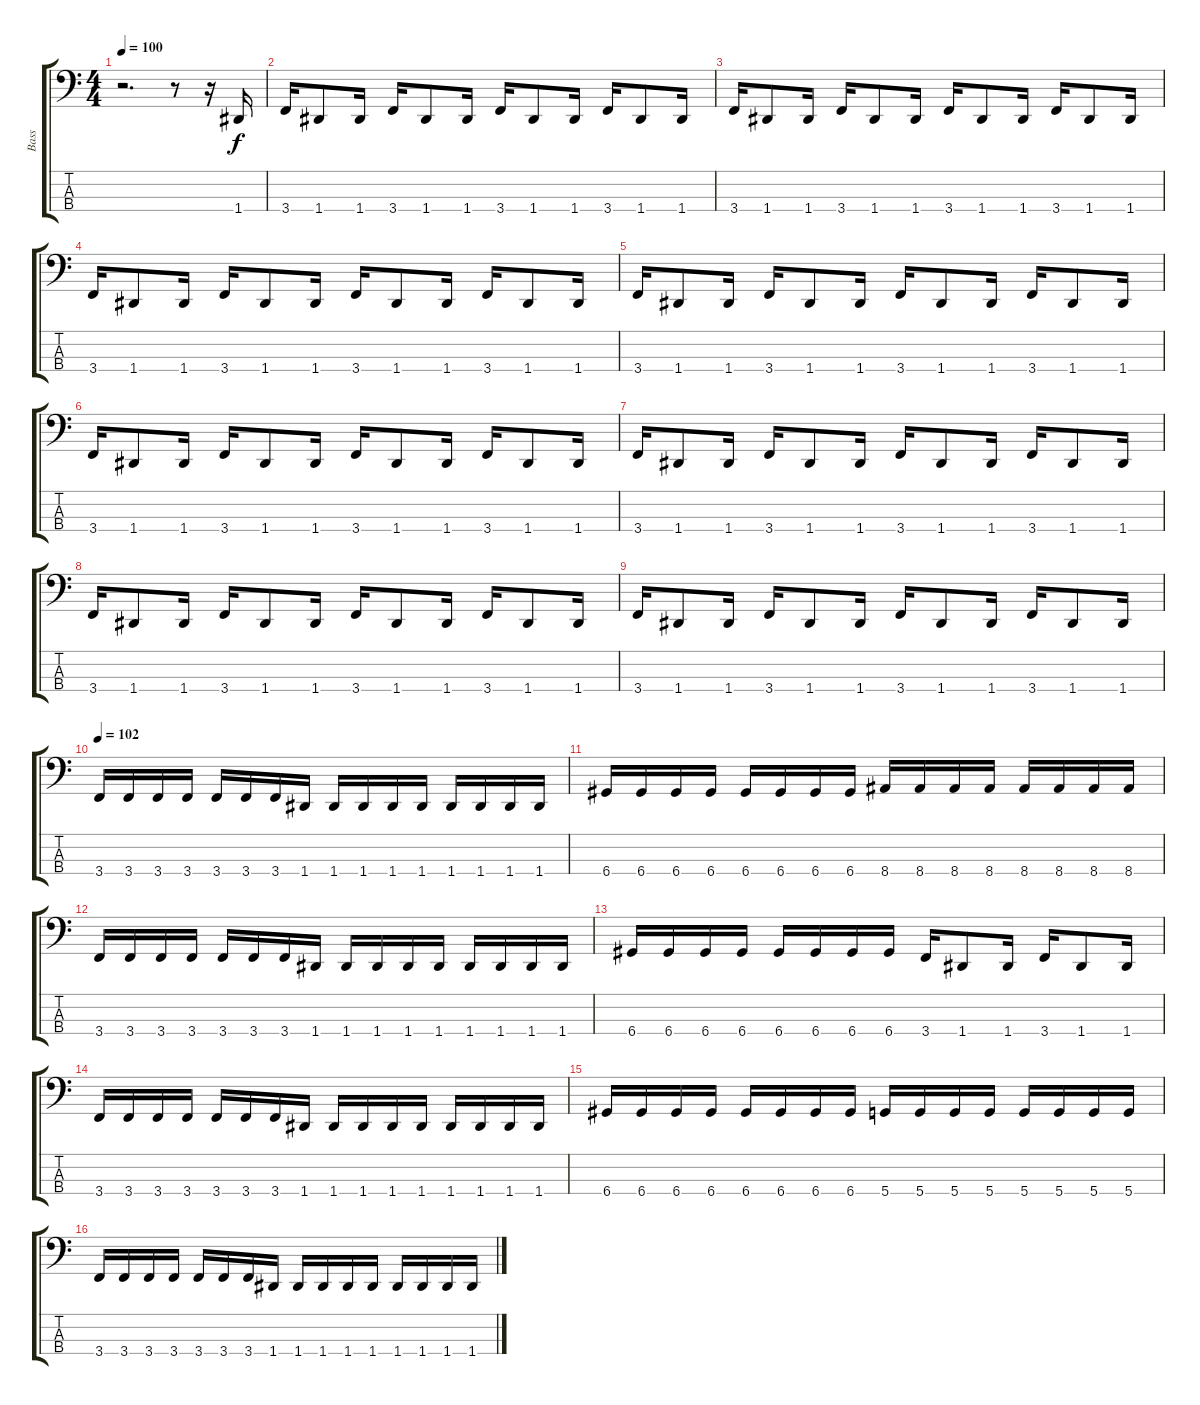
\track ("Bass" "Bass") {instrument electricbasspick}
\staff {score tabs}
\tuning (G2 D2 A1 D1) {hide}
\ts (4 4)
\tempo 100
\clef f4
\ks c
r.2{d dy f instrument electricbasspick} r.8 r.16 1.4.16 |
3.4.16 1.4.8 1.4.16 3.4.16 1.4.8 1.4.16 3.4.16 1.4.8 1.4.16 3.4.16 1.4.8 1.4.16 |
3.4.16 1.4.8 1.4.16 3.4.16 1.4.8 1.4.16 3.4.16 1.4.8 1.4.16 3.4.16 1.4.8 1.4.16 |
3.4.16 1.4.8 1.4.16 3.4.16 1.4.8 1.4.16 3.4.16 1.4.8 1.4.16 3.4.16 1.4.8 1.4.16 |
3.4.16 1.4.8 1.4.16 3.4.16 1.4.8 1.4.16 3.4.16 1.4.8 1.4.16 3.4.16 1.4.8 1.4.16 |
3.4.16 1.4.8 1.4.16 3.4.16 1.4.8 1.4.16 3.4.16 1.4.8 1.4.16 3.4.16 1.4.8 1.4.16 |
3.4.16 1.4.8 1.4.16 3.4.16 1.4.8 1.4.16 3.4.16 1.4.8 1.4.16 3.4.16 1.4.8 1.4.16 |
3.4.16 1.4.8 1.4.16 3.4.16 1.4.8 1.4.16 3.4.16 1.4.8 1.4.16 3.4.16 1.4.8 1.4.16 |
3.4.16 1.4.8 1.4.16 3.4.16 1.4.8 1.4.16 3.4.16 1.4.8 1.4.16 3.4.16 1.4.8 1.4.16 |
\tempo 102
3.4.16 3.4.16 3.4.16 3.4.16 3.4.16 3.4.16 3.4.16 1.4.16 1.4.16 1.4.16 1.4.16 1.4.16 1.4.16 1.4.16 1.4.16 1.4.16 |
6.4.16 6.4.16 6.4.16 6.4.16 6.4.16 6.4.16 6.4.16 6.4.16 8.4.16 8.4.16 8.4.16 8.4.16 8.4.16 8.4.16 8.4.16 8.4.16 |
3.4.16 3.4.16 3.4.16 3.4.16 3.4.16 3.4.16 3.4.16 1.4.16 1.4.16 1.4.16 1.4.16 1.4.16 1.4.16 1.4.16 1.4.16 1.4.16 |
6.4.16 6.4.16 6.4.16 6.4.16 6.4.16 6.4.16 6.4.16 6.4.16 3.4.16 1.4.8 1.4.16 3.4.16 1.4.8 1.4.16 |
3.4.16 3.4.16 3.4.16 3.4.16 3.4.16 3.4.16 3.4.16 1.4.16 1.4.16 1.4.16 1.4.16 1.4.16 1.4.16 1.4.16 1.4.16 1.4.16 |
6.4.16 6.4.16 6.4.16 6.4.16 6.4.16 6.4.16 6.4.16 6.4.16 5.4.16 5.4.16 5.4.16 5.4.16 5.4.16 5.4.16 5.4.16 5.4.16 |
3.4.16 3.4.16 3.4.16 3.4.16 3.4.16 3.4.16 3.4.16 1.4.16 1.4.16 1.4.16 1.4.16 1.4.16 1.4.16 1.4.16 1.4.16 1.4.16
